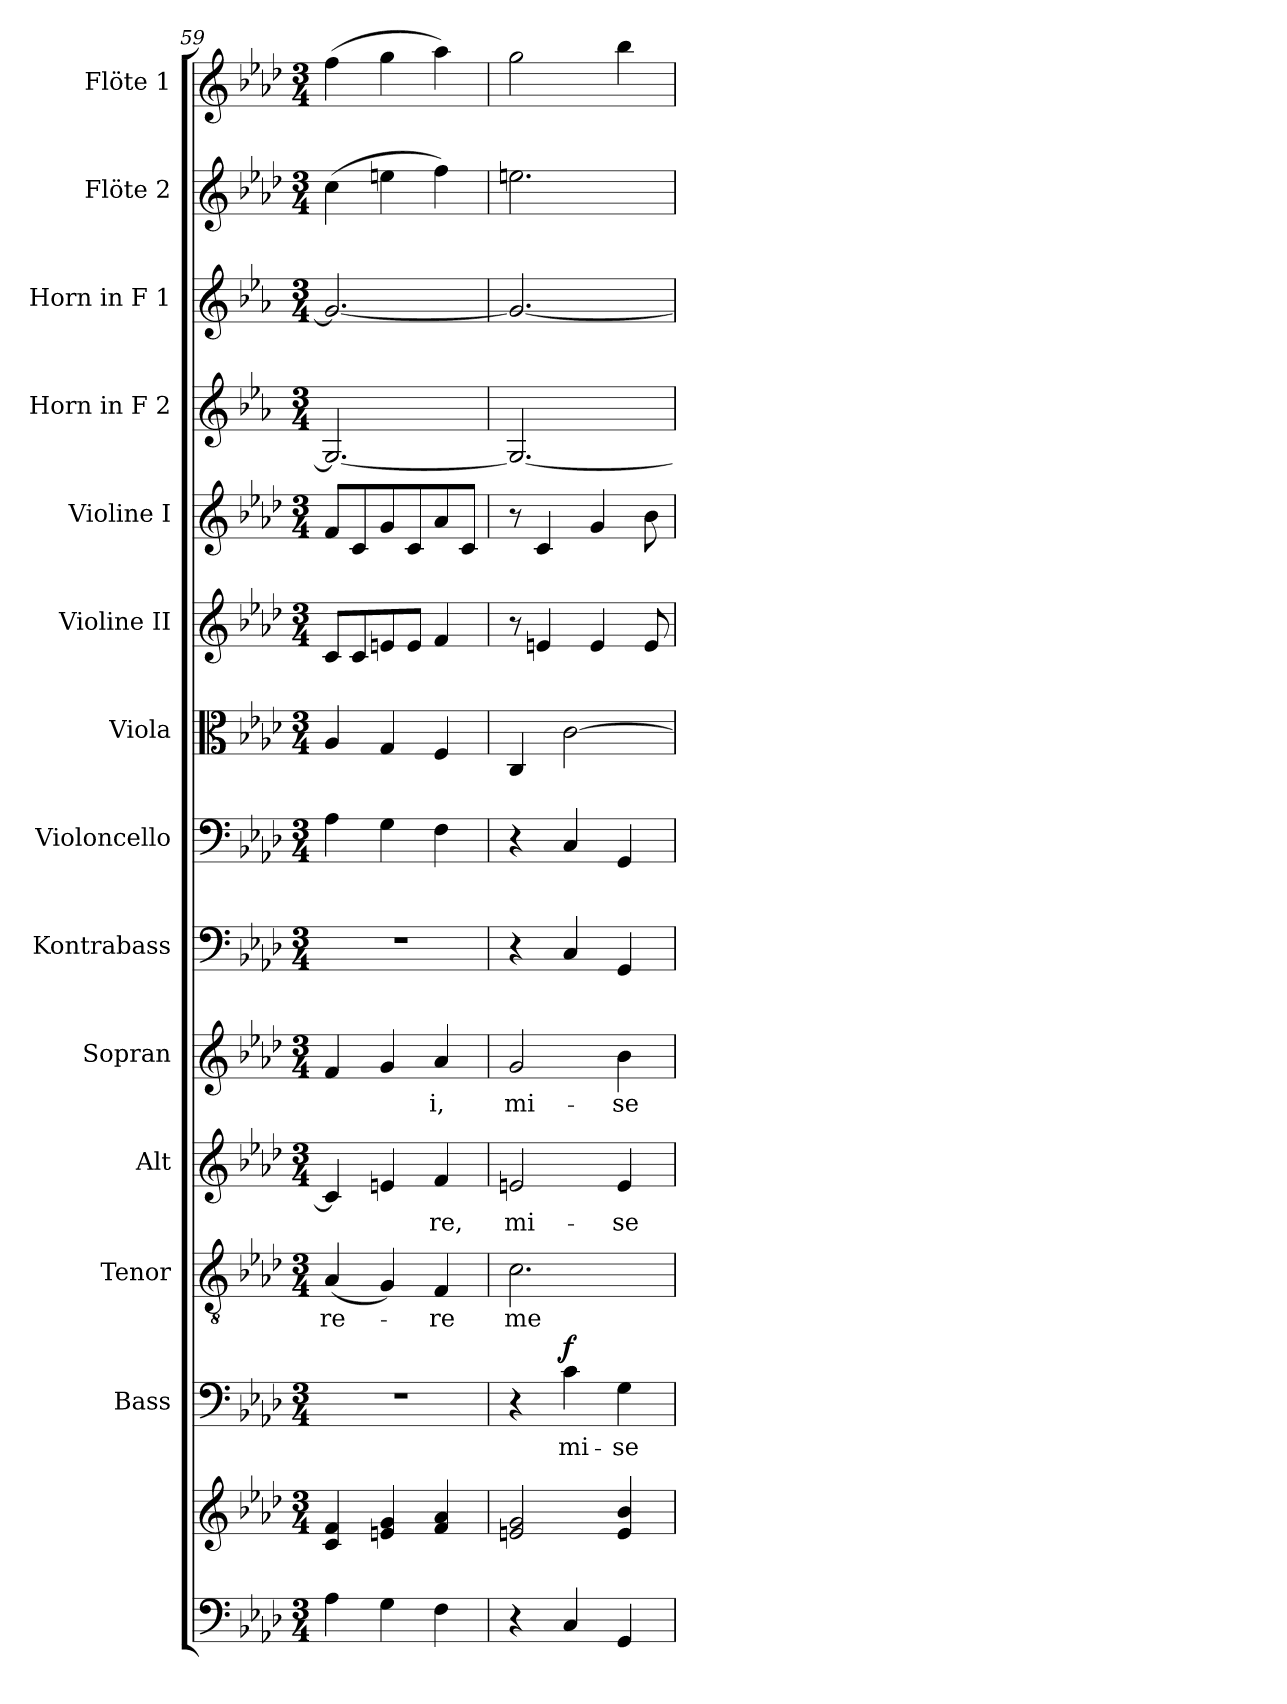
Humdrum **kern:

**kern	**kern	**kern	**text	**dynam	**kern	**text	**kern	**text	**kern	**text	**kern	**kern	**kern	**kern	**kern	**kern	**kern	**kern	**kern
*part14	*part14	*part13	*part13	*part13	*part12	*part12	*part11	*part11	*part10	*part10	*part9	*part8	*part7	*part6	*part5	*part4	*part3	*part2	*part1
*staff15	*staff14	*staff13	*staff13	*staff13	*staff12	*staff12	*staff11	*staff11	*staff10	*staff10	*staff9	*staff8	*staff7	*staff6	*staff5	*staff4	*staff3	*staff2	*staff1
*	*	*I"Bass	*	*	*I"Tenor	*	*I"Alt	*	*I"Sopran	*	*I"Kontrabass	*I"Violoncello	*I"Viola	*I"Violine II	*I"Violine I	*I"Horn in F 2	*I"Horn in F 1	*I"Flöte 2	*I"Flöte 1
*	*	*I'B.	*	*	*I'T.	*	*I'A.	*	*I'S.	*	*I'Kb.	*I'Vc.	*I'Vla.	*I'Vl. II	*I'Vl. I	*	*	*I'Fl. 2	*I'Fl. 1
*clefF4	*clefG2	*clefF4	*	*	*clefGv2	*	*clefG2	*	*clefG2	*	*clefF4	*clefF4	*clefC3	*clefG2	*clefG2	*clefG2	*clefG2	*clefG2	*clefG2
*	*	*	*	*	*	*	*	*	*	*	*ITrd7c12	*	*	*	*	*ITrd4c7	*ITrd4c7	*	*
*k[b-e-a-d-]	*k[b-e-a-d-]	*k[b-e-a-d-]	*	*	*k[b-e-a-d-]	*	*k[b-e-a-d-]	*	*k[b-e-a-d-]	*	*k[b-e-a-d-]	*k[b-e-a-d-]	*k[b-e-a-d-]	*k[b-e-a-d-]	*k[b-e-a-d-]	*k[b-e-a-d-]	*k[b-e-a-d-]	*k[b-e-a-d-]	*k[b-e-a-d-]
*A-:	*A-:	*A-:	*	*	*A-:	*	*A-:	*	*A-:	*	*A-:	*A-:	*A-:	*A-:	*A-:	*A-:	*A-:	*A-:	*A-:
*M3/4	*M3/4	*M3/4	*	*	*M3/4	*	*M3/4	*	*M3/4	*	*M3/4	*M3/4	*M3/4	*M3/4	*M3/4	*M3/4	*M3/4	*M3/4	*M3/4
=59	=59	=59	=59	=59	=59	=59	=59	=59	=59	=59	=59	=59	=59	=59	=59	=59	=59	=59	=59
!	!	!	!	!	!	!LO:LY:b	!	!	!	!	!	!	!	!	!	!	!	!	!
4A-\	4c/ 4f/	2.r	.	.	(<4A-/	-re-	4c/]	.	4f/	.	2.r	4A-\	4A-/	8c/L	8f/L	2.C/_	2.c/_	(>4cc\	(>4ff\
.	.	.	.	.	.	.	.	.	.	.	.	.	.	8c/	8c/	.	.	.	.
4G\	4en/ 4g/	.	.	.	4G/)	.	4en/	.	4g/	.	.	4G\	4G/	8en/	8g/	.	.	4een\	4gg\
.	.	.	.	.	.	.	.	.	.	.	.	.	.	8e/J	8c/	.	.	.	.
!	!	!	!	!	!	!LO:LY:b	!	!LO:LY:b	!	!LO:LY:b	!	!	!	!	!	!	!	!	!
4F\	4f/ 4a-/	.	.	.	4F/	-re	4f/	-re,	4a-/	-i,	.	4F\	4F/	4f/	8a-/	.	.	4ff\)	4aa-\)
.	.	.	.	.	.	.	.	.	.	.	.	.	.	.	8c/J	.	.	.	.
=60	=60	=60	=60	=60	=60	=60	=60	=60	=60	=60	=60	=60	=60	=60	=60	=60	=60	=60	=60
!	!	!	!	!	!	!LO:LY:b	!	!LO:LY:b	!	!LO:LY:b	!	!	!	!	!	!	!	!	!
4r	2en/ 2g/	4r	.	.	2.c\	me-	2en/	mi-	2g/	mi-	4r	4r	4C/	8r	8r	2.C/_	2.c/_	2.een\	2gg\
.	.	.	.	.	.	.	.	.	.	.	.	.	.	4en/	4c/	.	.	.	.
!	!	!	!LO:LY:b	!LO:DY:a	!	!	!	!	!	!	!	!	!	!	!	!	!	!	!
4C/	.	4c\	mi-	f	.	.	.	.	.	.	4CC/	4C/	[2c\	.	.	.	.	.	.
.	.	.	.	.	.	.	.	.	.	.	.	.	.	4e/	4g/	.	.	.	.
!	!	!	!LO:LY:b	!	!	!	!	!LO:LY:b	!	!LO:LY:b	!	!	!	!	!	!	!	!	!
4GG/	4e/ 4b-/	4G\	-se-	.	.	.	4e/	-se-	4b-\	-se-	4GGG/	4GG/	.	.	.	.	.	.	4bb-\
.	.	.	.	.	.	.	.	.	.	.	.	.	.	8e/	8b-\	.	.	.	.
=	=	=	=	=	=	=	=	=	=	=	=	=	=	=	=	=	=	=	=
*-	*-	*-	*-	*-	*-	*-	*-	*-	*-	*-	*-	*-	*-	*-	*-	*-	*-	*-	*-
